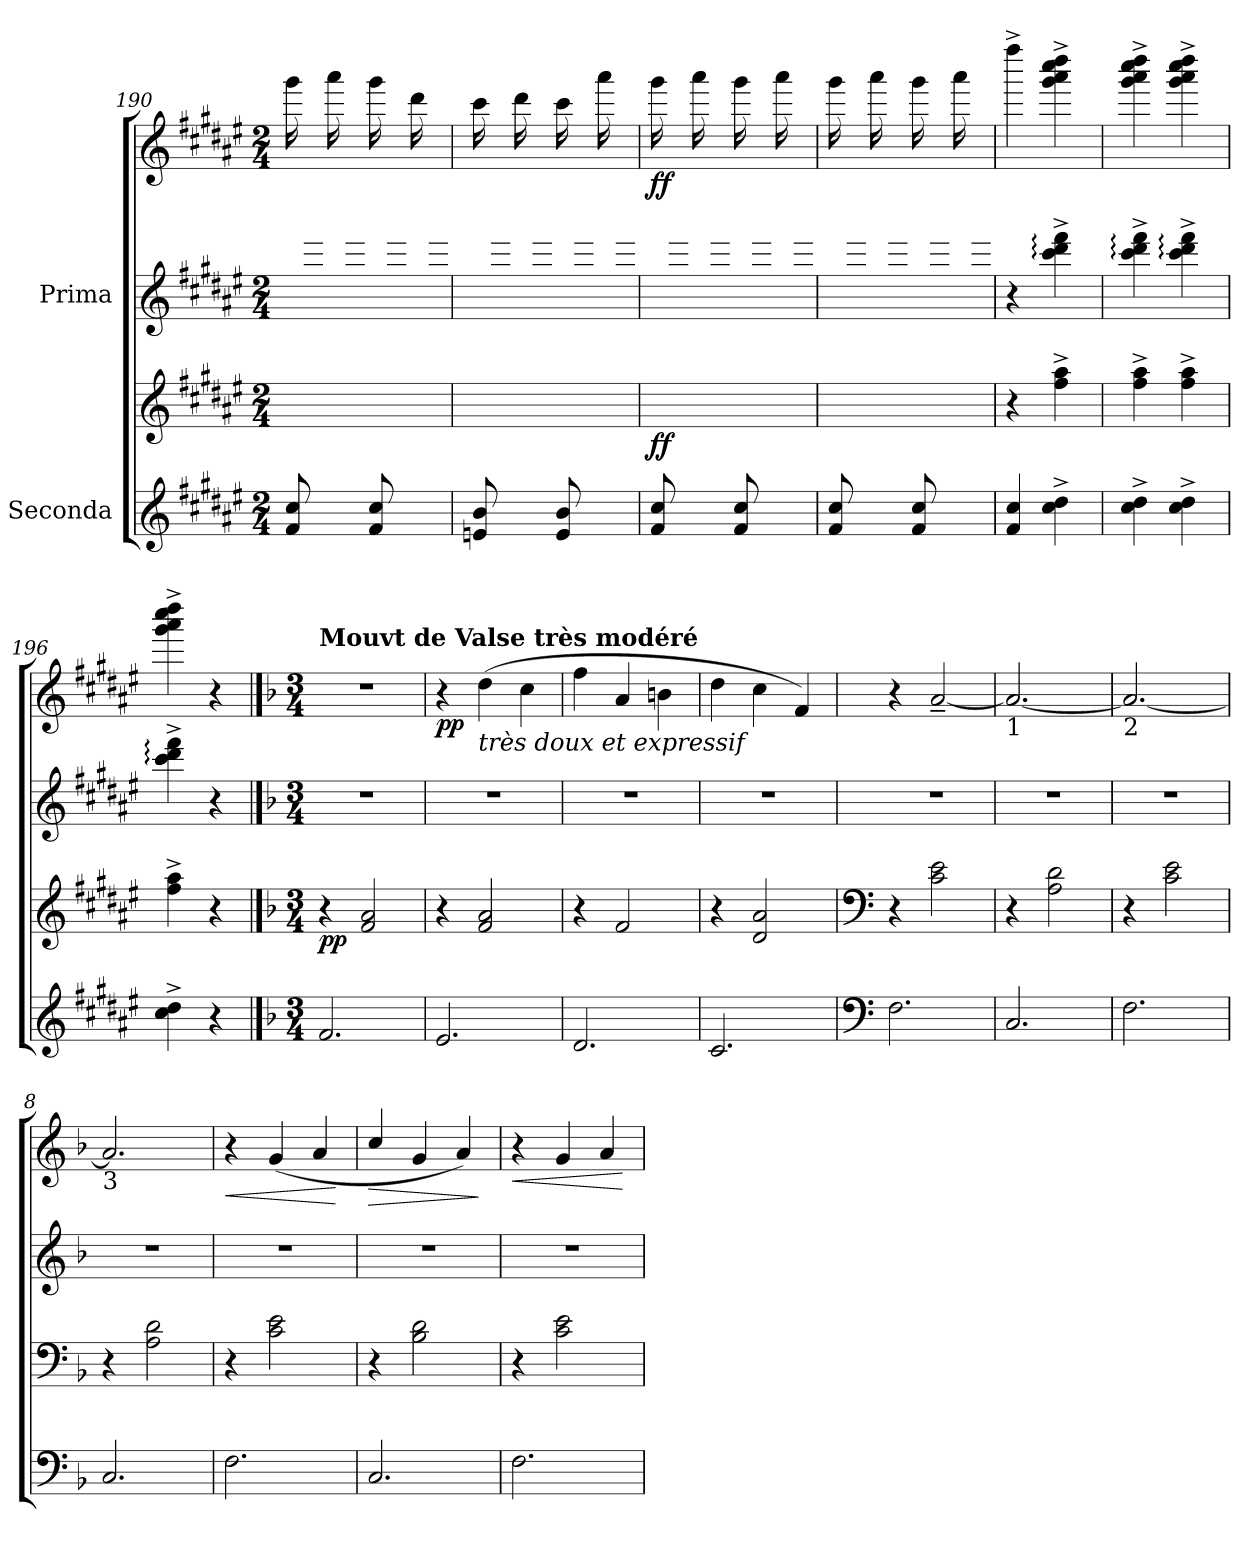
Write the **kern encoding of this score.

**kern	**kern	**dynam	**kern	**kern	**dynam
*part2	*part2	*part2	*part1	*part1	*part1
*staff4	*staff3	*staff3/4	*staff2	*staff1	*staff1/2
*I"Seconda	*	*	*I"Prima	*	*
*clefG2	*clefG2	*	*clefG2	*clefG2	*
*k[f#c#g#d#a#e#]	*k[f#c#g#d#a#e#]	*	*k[f#c#g#d#a#e#]	*k[f#c#g#d#a#e#]	*
*M2/4	*M2/4	*	*M2/4	*M2/4	*
=190	=190	=190	=190	=190	=190
*^	*	*	*^	*	*
8f#/ 8cc#/L	2ryy	8ryy	.	16ryy	2ryy	16ggg#\LL	.
.	.	.	.	16fff#/	.	16ryy	.
8ryy	.	8dd#\ 8gg#\J	.	16ryy	.	16aaa#\	.
.	.	.	.	16fff#/JJ	.	16ryy	.
8f#/ 8cc#/L	.	8ryy	.	16ryy	.	16ggg#\LL	.
.	.	.	.	16fff#/	.	16ryy	.
8ryy	.	8dd#\ 8gg#\J	.	16ryy	.	16ddd#\	.
.	.	.	.	16fff#/JJ	.	16ryy	.
!!LO:LB:g=z
=191	=191	=191	=191	=191	=191	=191	=191
8en/ 8b/L	2ryy	8ryy	.	16ryy	2ryy	16ccc#\LL	.
.	.	.	.	16fff#/	.	16ryy	.
8ryy	.	8cc#\ 8ff#\J	.	16ryy	.	16ddd#\	.
.	.	.	.	16fff#/JJ	.	16ryy	.
8e/ 8b/L	.	8ryy	.	16ryy	.	16ccc#\LL	.
.	.	.	.	16fff#/	.	16ryy	.
8ryy	.	8cc#\ 8ff#\J	.	16ryy	.	16aaa#\	.
.	.	.	.	16fff#/JJ	.	16ryy	.
=192	=192	=192	=192	=192	=192	=192	=192
!	!	!	!LO:DY:b	!	!	!	!LO:DY:b
8f#/ 8cc#/L	2ryy	8ryy	ff	16ryy	2ryy	16ggg#\LL	ff
.	.	.	.	16fff#/	.	16ryy	.
8ryy	.	8dd#\ 8gg#\J	.	16ryy	.	16aaa#\	.
.	.	.	.	16fff#/JJ	.	16ryy	.
8f#/ 8cc#/L	.	8ryy	.	16ryy	.	16ggg#\LL	.
.	.	.	.	16fff#/	.	16ryy	.
8ryy	.	8dd#\ 8gg#\J	.	16ryy	.	16aaa#\	.
.	.	.	.	16fff#/JJ	.	16ryy	.
=193	=193	=193	=193	=193	=193	=193	=193
*	*	*	*	*	*	*MM140	*
8f#/ 8cc#/L	2ryy	8ryy	.	16ryy	2ryy	16ggg#\LL	.
.	.	.	.	16fff#/	.	16ryy	.
8ryy	.	8dd#\ 8gg#\J	.	16ryy	.	16aaa#\	.
.	.	.	.	16fff#/JJ	.	16ryy	.
*	*	*	*	*	*	*MM135	*
8f#/ 8cc#/L	.	8ryy	.	16ryy	.	16ggg#\LL	.
.	.	.	.	16fff#/	.	16ryy	.
8ryy	.	8dd#\ 8gg#\J	.	16ryy	.	16aaa#\	.
.	.	.	.	16fff#/JJ	.	16ryy	.
*v	*v	*	*	*v	*v	*	*
=194	=194	=194	=194	=194	=194
*	*	*	*	*MM130	*
4f#/ 4cc#/	4r	.	4r	4ffff#^\	.
*	*	*	*	*MM135	*
4cc#\^ 4dd#\^	4ff#\^ 4aa#\^	.	4ccc#\:^ 4ddd#\:^ 4fff#\:^	4ggg#\^ 4aaa#\^ 4cccc#\^ 4dddd#\^	.
=195	=195	=195	=195	=195	=195
4cc#\^ 4dd#\^	4ff#\^ 4aa#\^	.	4ccc#\:^ 4ddd#\:^ 4fff#\:^	4ggg#\^ 4aaa#\^ 4cccc#\^ 4dddd#\^	.
4cc#\^ 4dd#\^	4ff#\^ 4aa#\^	.	4ccc#\:^ 4ddd#\:^ 4fff#\:^	4ggg#\^ 4aaa#\^ 4cccc#\^ 4dddd#\^	.
=196	=196	=196	=196	=196	=196
4cc#\^ 4dd#\^	4ff#\^ 4aa#\^	.	4ccc#\:^ 4ddd#\:^ 4fff#\:^	4ggg#\^ 4aaa#\^ 4cccc#\^ 4dddd#\^	.
4r	4r	.	4r	4r	.
!!LO:PB:g=z
==1	==1	==1	==1	==1	==1
*k[b-]	*k[b-]	*	*k[b-]	*k[b-]	*
*M3/4	*M3/4	*	*M3/4	*M3/4	*
*	*	*	*	*MM150	*
!	!	!	!	!LO:TX:a:B:t=Mouvt de Valse très modéré	!
!	!	!LO:DY:b	!	!	!
2.f/	4r	pp	2.r	2.r	.
.	2f/ 2a/	.	.	.	.
=2	=2	=2	=2	=2	=2
!	!	!	!	!	!LO:DY:b
2.e/	4r	.	2.r	4r	pp
!	!	!	!	!LO:TX:b:i:t=très doux et expressif	!
.	2f/ 2a/	.	.	(>4dd\	.
.	.	.	.	4cc\	.
=3	=3	=3	=3	=3	=3
2.d/	4r	.	2.r	4ff\	.
.	2f/	.	.	4a/	.
.	.	.	.	4bn\	.
=4	=4	=4	=4	=4	=4
2.c/	4r	.	2.r	4dd\	.
.	2d/ 2a/	.	.	4cc\	.
.	.	.	.	4f/)	.
=5	=5	=5	=5	=5	=5
*clefF4	*clefF4	*	*	*	*
2.F\	4r	.	2.r	4r	.
.	2c\ 2e\	.	.	[2a~/	.
=6	=6	=6	=6	=6	=6
!	!	!	!	!LO:TX:b:t=1	!
2.C/	4r	.	2.r	2.a/_	.
.	2A\ 2d\	.	.	.	.
=7	=7	=7	=7	=7	=7
!	!	!	!	!LO:TX:b:t=2	!
2.F\	4r	.	2.r	2.a/_	.
.	2c\ 2e\	.	.	.	.
=8	=8	=8	=8	=8	=8
!	!	!	!	!LO:TX:b:t=3	!
2.C/	4r	.	2.r	2.a/]	.
.	2A\ 2d\	.	.	.	.
!!LO:LB:g=z
=9	=9	=9	=9	=9	=9
!	!	!	!	!	!LO:HP:b
2.F\	4r	.	2.r	4r	<
*	*	*	*	*MM170	*
.	2c\ 2e\	.	.	(>4g/	.
.	.	.	.	4a/	.
.	.	.	.	.	[
=10	=10	=10	=10	=10	=10
!	!	!	!	!	!LO:HP:b
2.C/	4r	.	2.r	4cc/	>
.	2B-\ 2d\	.	.	4g/	.
.	.	.	.	4a/)	.
.	.	.	.	.	]
=11	=11	=11	=11	=11	=11
!	!	!	!	!	!LO:HP:b
2.F\	4r	.	2.r	4r	<
.	2c\ 2e\	.	.	4g/	.
.	.	.	.	4a/	.
.	.	.	.	.	[
=	=	=	=	=	=
*-	*-	*-	*-	*-	*-
